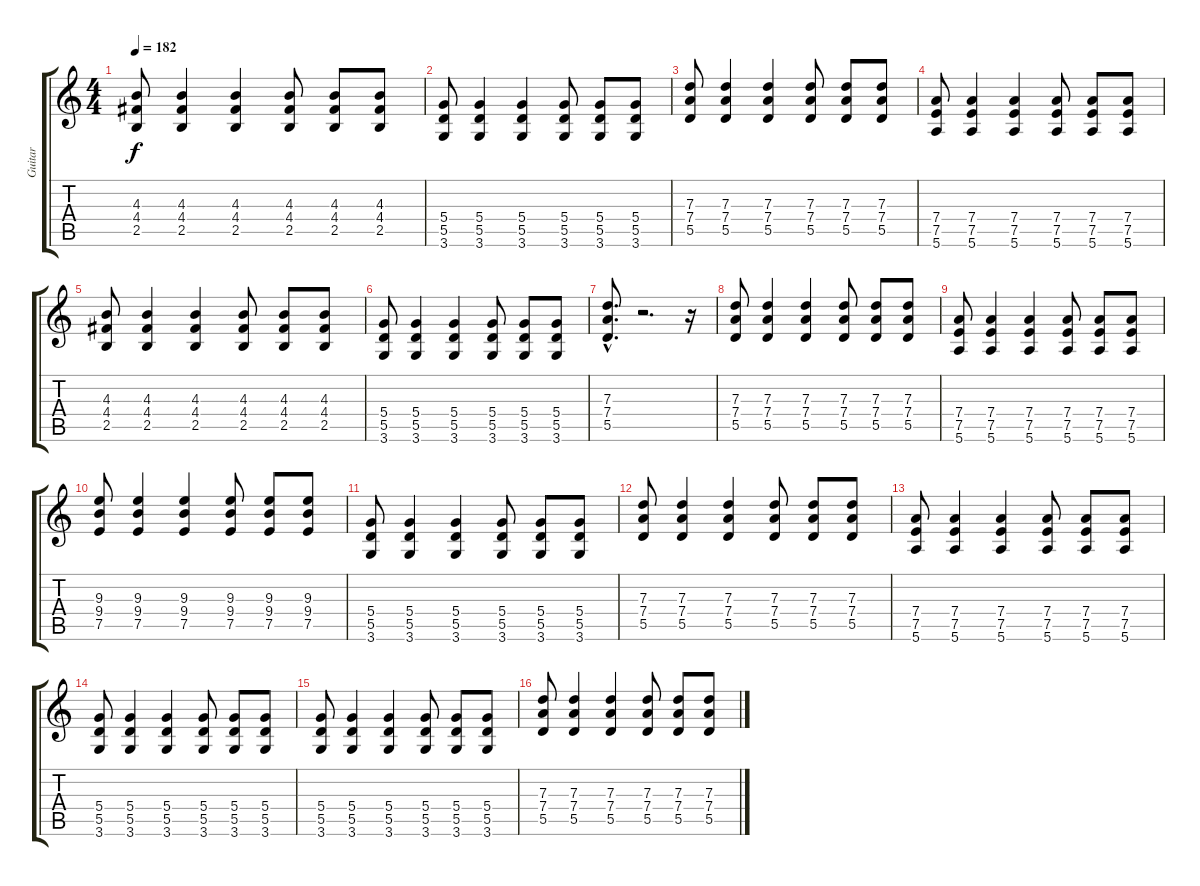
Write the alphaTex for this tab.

\track ("Guitar" "Guitar") {instrument distortionguitar}
\staff {score tabs}
\tuning (E4 B3 G3 D3 A2 E2) {hide}
\ts (4 4)
\tempo 182
\clef g2
\ks c
(4.3 4.4 2.5).8{dy f} (4.3 4.4 2.5).4 (4.3 4.4 2.5).4 (4.3 4.4 2.5).8 (4.3 4.4 2.5).8 (4.3 4.4 2.5).8 |
(5.4 5.5 3.6).8 (5.4 5.5 3.6).4 (5.4 5.5 3.6).4 (5.4 5.5 3.6).8 (5.4 5.5 3.6).8 (5.4 5.5 3.6).8 |
(7.3 7.4 5.5).8 (7.3 7.4 5.5).4 (7.3 7.4 5.5).4 (7.3 7.4 5.5).8 (7.3 7.4 5.5).8 (7.3 7.4 5.5).8 |
(7.4 7.5 5.6).8 (7.4 7.5 5.6).4 (7.4 7.5 5.6).4 (7.4 7.5 5.6).8 (7.4 7.5 5.6).8 (7.4 7.5 5.6).8 |
(4.3 4.4 2.5).8 (4.3 4.4 2.5).4 (4.3 4.4 2.5).4 (4.3 4.4 2.5).8 (4.3 4.4 2.5).8 (4.3 4.4 2.5).8 |
(5.4 5.5 3.6).8 (5.4 5.5 3.6).4 (5.4 5.5 3.6).4 (5.4 5.5 3.6).8 (5.4 5.5 3.6).8 (5.4 5.5 3.6).8 |
(7.3{hac} 7.4{hac} 5.5{hac}).8{d} r.2{d} r.16 |
(7.3 7.4 5.5).8 (7.3 7.4 5.5).4 (7.3 7.4 5.5).4 (7.3 7.4 5.5).8 (7.3 7.4 5.5).8 (7.3 7.4 5.5).8 |
(7.4 7.5 5.6).8 (7.4 7.5 5.6).4 (7.4 7.5 5.6).4 (7.4 7.5 5.6).8 (7.4 7.5 5.6).8 (7.4 7.5 5.6).8 |
(9.3 9.4 7.5).8 (9.3 9.4 7.5).4 (9.3 9.4 7.5).4 (9.3 9.4 7.5).8 (9.3 9.4 7.5).8 (9.3 9.4 7.5).8 |
(5.4 5.5 3.6).8 (5.4 5.5 3.6).4 (5.4 5.5 3.6).4 (5.4 5.5 3.6).8 (5.4 5.5 3.6).8 (5.4 5.5 3.6).8 |
(7.3 7.4 5.5).8 (7.3 7.4 5.5).4 (7.3 7.4 5.5).4 (7.3 7.4 5.5).8 (7.3 7.4 5.5).8 (7.3 7.4 5.5).8 |
(7.4 7.5 5.6).8 (7.4 7.5 5.6).4 (7.4 7.5 5.6).4 (7.4 7.5 5.6).8 (7.4 7.5 5.6).8 (7.4 7.5 5.6).8 |
(5.4 5.5 3.6).8 (5.4 5.5 3.6).4 (5.4 5.5 3.6).4 (5.4 5.5 3.6).8 (5.4 5.5 3.6).8 (5.4 5.5 3.6).8 |
(5.4 5.5 3.6).8 (5.4 5.5 3.6).4 (5.4 5.5 3.6).4 (5.4 5.5 3.6).8 (5.4 5.5 3.6).8 (5.4 5.5 3.6).8 |
(7.3 7.4 5.5).8 (7.3 7.4 5.5).4 (7.3 7.4 5.5).4 (7.3 7.4 5.5).8 (7.3 7.4 5.5).8 (7.3 7.4 5.5).8
